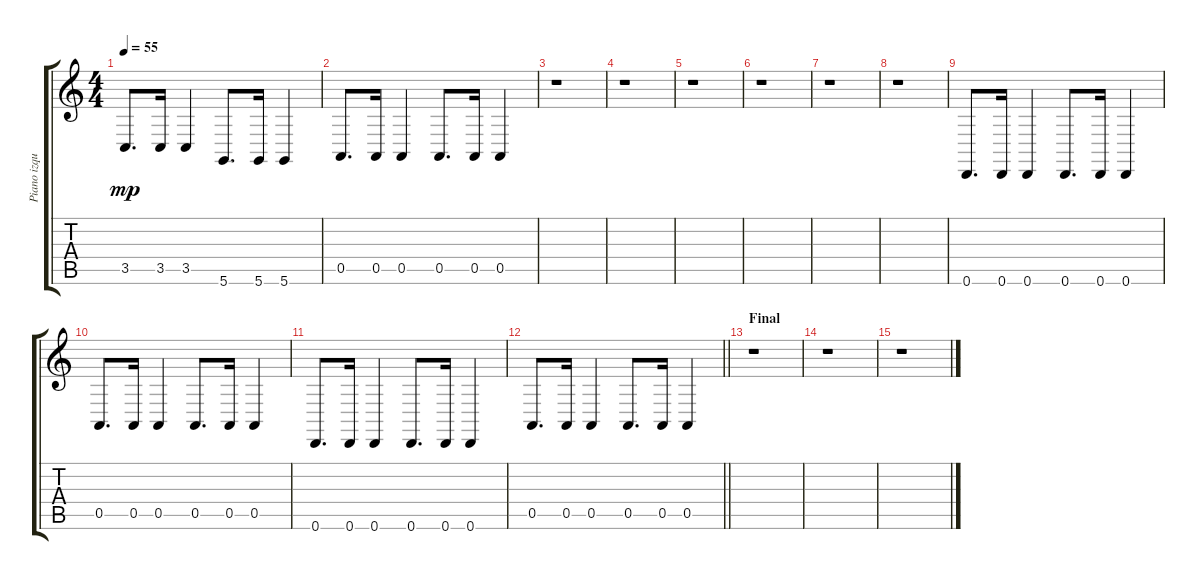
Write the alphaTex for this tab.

\track ("Piano izquierda" "Piano izqu") {instrument acousticgrandpiano}
\staff {score tabs}
\tuning (E4 B3 G3 D3 A2 D2) {hide}
\ts (4 4)
\tempo 55
\clef g2
\ks c
3.5.8{d dy mp} 3.5.16 3.5.4 5.6.8{d} 5.6.16 5.6.4 |
0.5.8{d} 0.5.16 0.5.4 0.5.8{d} 0.5.16 0.5.4 |
r.1 |
r.1 |
r.1 |
r.1 |
r.1 |
r.1 |
0.6.8{d} 0.6.16 0.6.4 0.6.8{d} 0.6.16 0.6.4 |
0.5.8{d} 0.5.16 0.5.4 0.5.8{d} 0.5.16 0.5.4 |
0.6.8{d} 0.6.16 0.6.4 0.6.8{d} 0.6.16 0.6.4 |
\barLineRight lightlight
0.5.8{d} 0.5.16 0.5.4 0.5.8{d} 0.5.16 0.5.4 |
\section ("" "Final")
r.1 |
r.1 |
r.1
